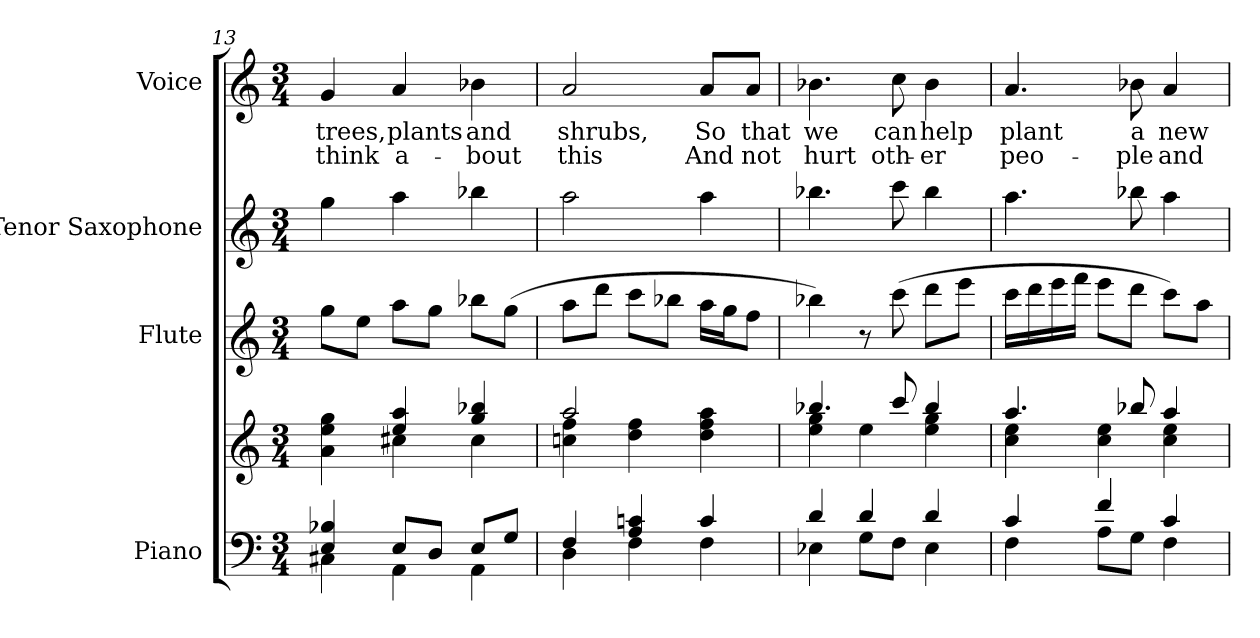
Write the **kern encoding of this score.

**kern	**kern	**kern	**kern	**kern	**text	**text
*part4	*part4	*part3	*part2	*part1	*part1	*part1
*staff5	*staff4	*staff3	*staff2	*staff1	*staff1	*staff1
*I"Piano	*	*I"Flute	*I"Tenor Saxophone	*I"Voice	*	*
*I'Pno.	*	*I'Fl.	*I'Ten. Sax.	*I'Voice	*	*
*clefF4	*clefG2	*clefG2	*clefG2	*clefG2	*	*
*	*	*	*ITrd8c14	*	*	*
*k[]	*k[]	*k[]	*k[]	*k[]	*	*
*C:	*C:	*C:	*C:	*C:	*	*
*M3/4	*M3/4	*M3/4	*M3/4	*M3/4	*	*
=13	=13	=13	=13	=13	=13	=13
*^	*^	*	*	*	*	*
!	!	!	!	!	!	!	!LO:LY:b:color=#000000	!LO:LY:b:color=#000000
4Ei/ 4B-Xi	4C#Xi\	4ai\ 4eei 4ggi	4ryy	8ggi\L	4gi\	4gi/	trees,	think
.	.	.	.	8eei\J	.	.	.	.
!	!	!	!	!	!	!	!LO:LY:b:color=#000000	!LO:LY:b:color=#000000
8Ei/L	4AAi\	4eei/ 4aai	4cc#Xi\	8aai\L	4ai\	4ai/	plants	a-
8Di/J	.	.	.	8ggi\J	.	.	.	.
!	!	!	!	!	!	!	!LO:LY:b:color=#000000	!LO:LY:b:color=#000000
8Ei/L	4AAi\	4ggi/ 4bb-Xi	4cc#i\	8bb-Xi\L	4b-Xi\	4b-Xi\	and	-bout
8Gi/J	.	.	.	(8ggi\J	.	.	.	.
=14	=14	=14	=14	=14	=14	=14	=14	=14
!	!	!	!	!	!	!	!LO:LY:b:color=#000000	!LO:LY:b:color=#000000
4Fi/	4Di\	2aai/	4ccni\ 4ffi	8aai\L	2ai\	2ai/	shrubs,	this
.	.	.	.	8dddi\J	.	.	.	.
4Ai/ 4cni	4Fi\	.	4ddi\ 4ffi	8ccci\L	.	.	.	.
.	.	.	.	8bb-Xi\J	.	.	.	.
!	!	!	!	!	!	!	!LO:LY:b:color=#000000	!LO:LY:b:color=#000000
4ci/	4Fi\	4ddi\ 4ffi 4aai	4ryy	16aai\LL	4ai\	8ai/L	So	And
.	.	.	.	16ggi\J	.	.	.	.
!	!	!	!	!	!	!	!LO:LY:b:color=#000000	!LO:LY:b:color=#000000
.	.	.	.	8ffi\J	.	8ai/J	that	not
=15	=15	=15	=15	=15	=15	=15	=15	=15
!	!	!	!	!	!	!	!LO:LY:b:color=#000000	!LO:LY:b:color=#000000
4di/	4E-Xi\	4.bb-Xi/	4eei\ 4ggi	4bb-Xi\)	4.b-Xi\	4.b-Xi\	we	hurt
4di/	8Gi\L	.	4eei\	8r	.	.	.	.
!	!	!	!	!	!	!	!LO:LY:b:color=#000000	!LO:LY:b:color=#000000
.	8Fi\J	8ccci/	.	(8ccci\	8cci\	8cci\	can	oth-
!	!	!	!	!	!	!	!LO:LY:b:color=#000000	!LO:LY:b:color=#000000
4di/	4E-i\	4bb-i/	4eei\ 4ggi	8dddi\L	4b-i\	4b-i\	help	-er
.	.	.	.	8eeei\J	.	.	.	.
!!LO:LB:g=z
=16	=16	=16	=16	=16	=16	=16	=16	=16
!	!	!	!	!	!	!	!LO:LY:b:color=#000000	!LO:LY:b:color=#000000
4ci/	4Fi\	4.aai/	4cci\ 4eei	16ccci\LL	4.ai\	4.ai/	plant	peo-
.	.	.	.	16dddi\	.	.	.	.
.	.	.	.	16eeei\	.	.	.	.
.	.	.	.	16fffi\JJ	.	.	.	.
4fi/	8Ai\L	.	4cci\ 4eei	8eeei\L	.	.	.	.
!	!	!	!	!	!	!	!LO:LY:b:color=#000000	!LO:LY:b:color=#000000
.	8Gi\J	8bb-Xi/	.	8dddi\J	8b-Xi\	8b-Xi\	a	-ple
!	!	!	!	!	!	!	!LO:LY:b:color=#000000	!LO:LY:b:color=#000000
4ci/	4Fi\	4aai/	4cci\ 4eei	8ccci\L)	4ai\	4ai/	new	and
.	.	.	.	8aai\J	.	.	.	.
*v	*v	*	*	*	*	*	*	*
*	*v	*v	*	*	*	*	*
=	=	=	=	=	=	=
*-	*-	*-	*-	*-	*-	*-
